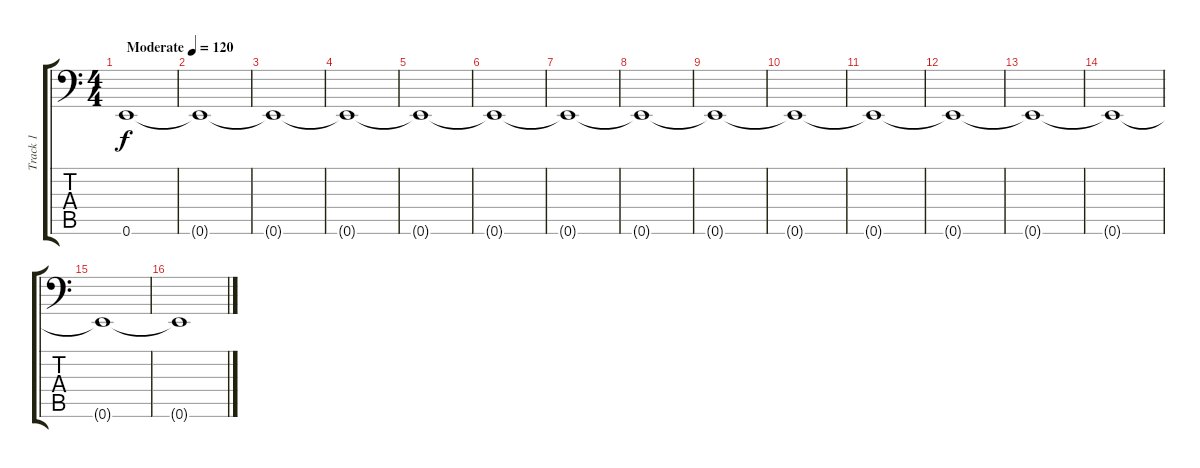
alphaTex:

\track ("Track 1" "Track 1") {instrument overdrivenguitar}
\staff {score tabs}
\tuning (E3 B2 G2 D2 A1 E1) {hide}
\ts (4 4)
\tempo (120 "Moderate")
\clef f4
\ks c
0.6.1{dy f instrument overdrivenguitar} |
0.6{t}.1 |
0.6{t}.1 |
0.6{t}.1 |
0.6{t}.1 |
0.6{t}.1 |
0.6{t}.1 |
0.6{t}.1 |
0.6{t}.1 |
0.6{t}.1 |
0.6{t}.1 |
0.6{t}.1 |
0.6{t}.1 |
0.6{t}.1 |
0.6{t}.1 |
0.6{t}.1
